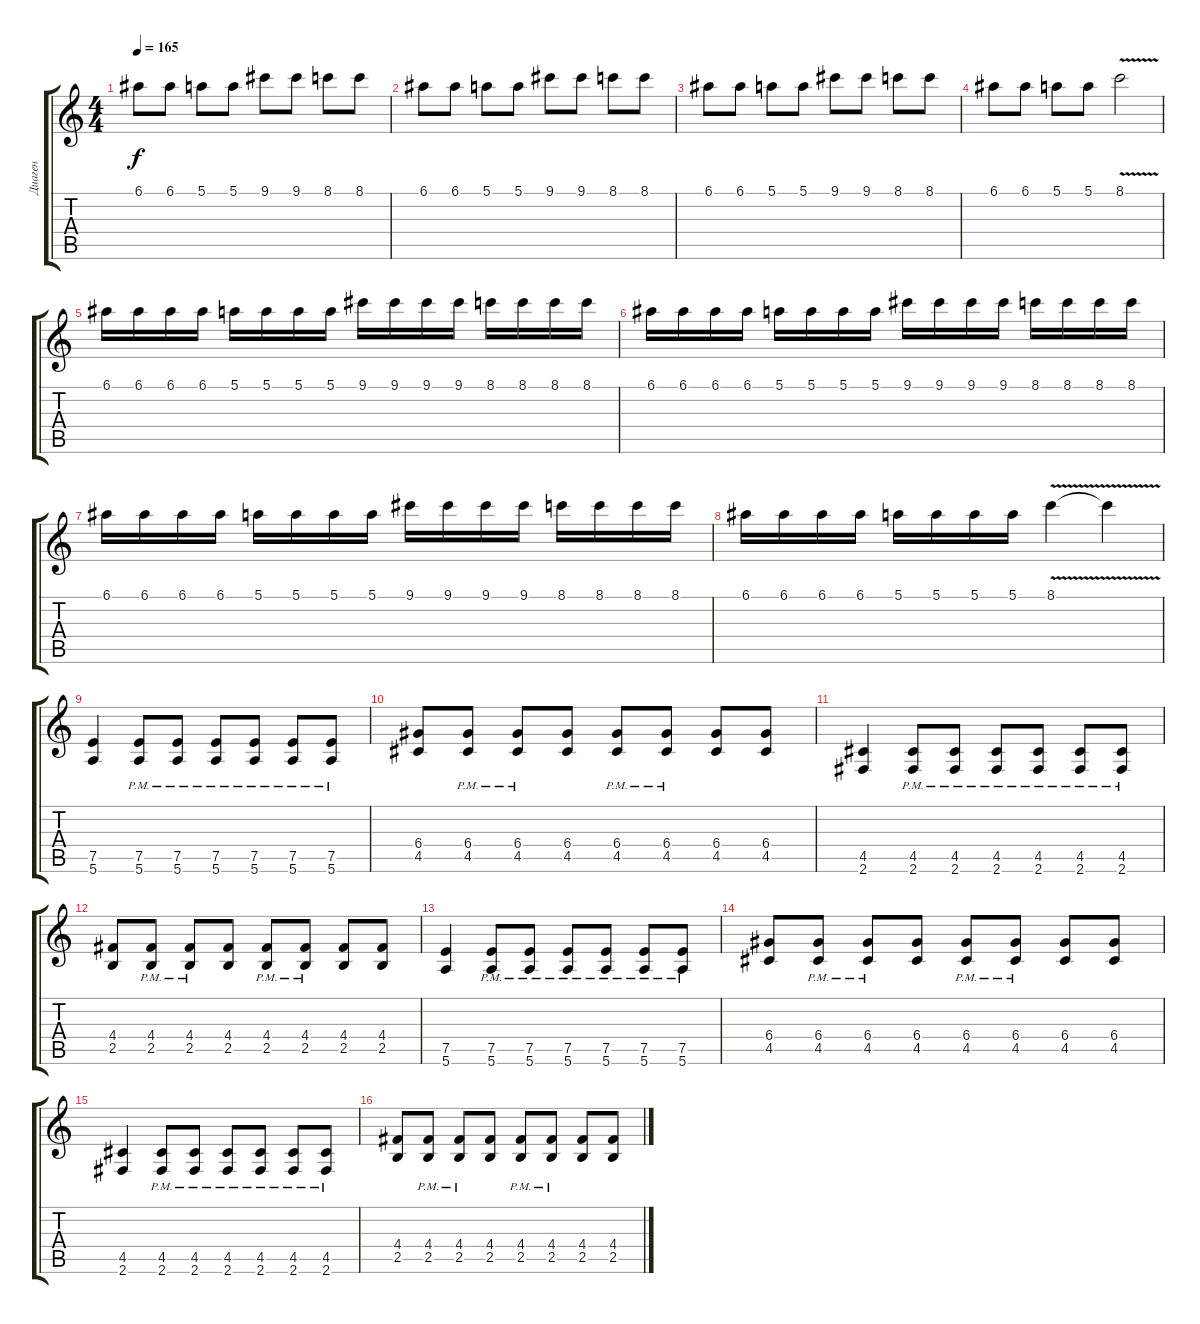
\track ("Диаген" "Диаген") {instrument overdrivenguitar}
\staff {score tabs}
\tuning (E4 B3 G3 D3 A2 E2) {hide}
\ts (4 4)
\tempo 165
\clef g2
\ks c
6.1.8{dy f} 6.1.8 5.1.8 5.1.8 9.1.8 9.1.8 8.1.8 8.1.8 |
6.1.8 6.1.8 5.1.8 5.1.8 9.1.8 9.1.8 8.1.8 8.1.8 |
6.1.8 6.1.8 5.1.8 5.1.8 9.1.8 9.1.8 8.1.8 8.1.8 |
6.1.8 6.1.8 5.1.8 5.1.8 8.1{v}.2 |
6.1.16 6.1.16 6.1.16 6.1.16 5.1.16 5.1.16 5.1.16 5.1.16 9.1.16 9.1.16 9.1.16 9.1.16 8.1.16 8.1.16 8.1.16 8.1.16 |
6.1.16 6.1.16 6.1.16 6.1.16 5.1.16 5.1.16 5.1.16 5.1.16 9.1.16 9.1.16 9.1.16 9.1.16 8.1.16 8.1.16 8.1.16 8.1.16 |
6.1.16 6.1.16 6.1.16 6.1.16 5.1.16 5.1.16 5.1.16 5.1.16 9.1.16 9.1.16 9.1.16 9.1.16 8.1.16 8.1.16 8.1.16 8.1.16 |
6.1.16 6.1.16 6.1.16 6.1.16 5.1.16 5.1.16 5.1.16 5.1.16 8.1{v}.4 8.1{t}.4 |
(7.5 5.6).4 (7.5{pm} 5.6{pm}).8 (7.5{pm} 5.6{pm}).8 (7.5{pm} 5.6{pm}).8 (7.5{pm} 5.6{pm}).8 (7.5{pm} 5.6{pm}).8 (7.5{pm} 5.6{pm}).8 |
(6.4 4.5).8 (6.4{pm} 4.5{pm}).8 (6.4{pm} 4.5{pm}).8 (6.4 4.5).8 (6.4{pm} 4.5{pm}).8 (6.4{pm} 4.5{pm}).8 (6.4 4.5).8 (6.4 4.5).8 |
(4.5 2.6).4 (4.5{pm} 2.6{pm}).8 (4.5{pm} 2.6{pm}).8 (4.5{pm} 2.6{pm}).8 (4.5{pm} 2.6{pm}).8 (4.5{pm} 2.6{pm}).8 (4.5{pm} 2.6{pm}).8 |
(4.4 2.5).8 (4.4{pm} 2.5{pm}).8 (4.4{pm} 2.5{pm}).8 (4.4 2.5).8 (4.4{pm} 2.5{pm}).8 (4.4{pm} 2.5{pm}).8 (4.4 2.5).8 (4.4 2.5).8 |
(7.5 5.6).4 (7.5{pm} 5.6{pm}).8 (7.5{pm} 5.6{pm}).8 (7.5{pm} 5.6{pm}).8 (7.5{pm} 5.6{pm}).8 (7.5{pm} 5.6{pm}).8 (7.5{pm} 5.6{pm}).8 |
(6.4 4.5).8 (6.4{pm} 4.5{pm}).8 (6.4{pm} 4.5{pm}).8 (6.4 4.5).8 (6.4{pm} 4.5{pm}).8 (6.4{pm} 4.5{pm}).8 (6.4 4.5).8 (6.4 4.5).8 |
(4.5 2.6).4 (4.5{pm} 2.6{pm}).8 (4.5{pm} 2.6{pm}).8 (4.5{pm} 2.6{pm}).8 (4.5{pm} 2.6{pm}).8 (4.5{pm} 2.6{pm}).8 (4.5{pm} 2.6{pm}).8 |
(4.4 2.5).8 (4.4{pm} 2.5{pm}).8 (4.4{pm} 2.5{pm}).8 (4.4 2.5).8 (4.4{pm} 2.5{pm}).8 (4.4{pm} 2.5{pm}).8 (4.4 2.5).8 (4.4 2.5).8
